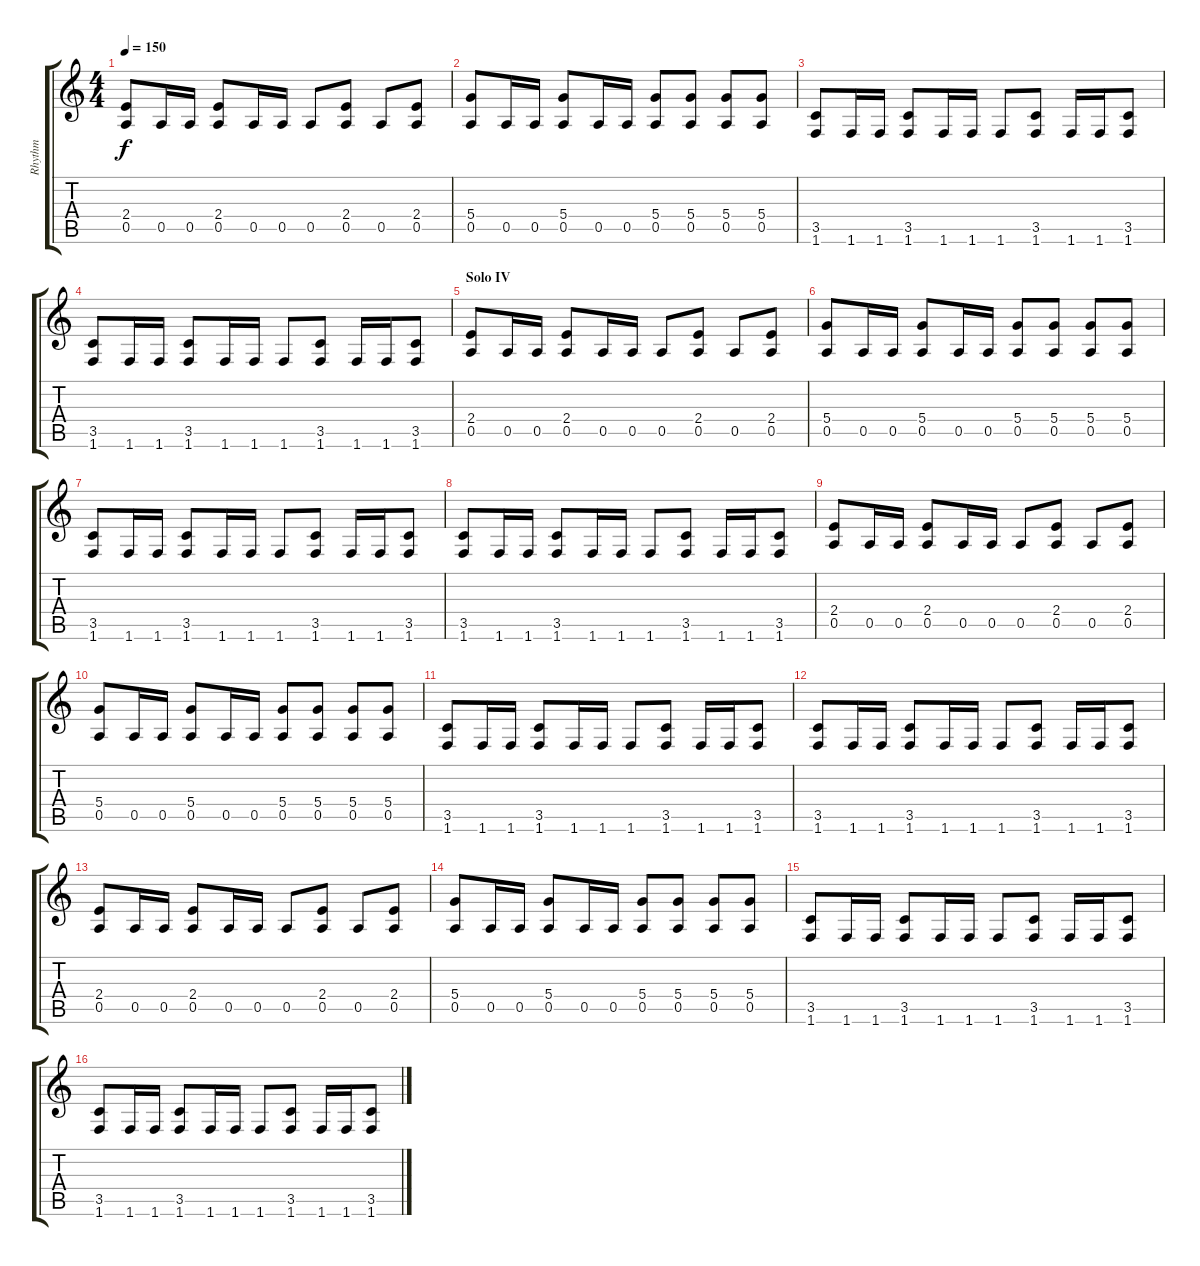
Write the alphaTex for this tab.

\track ("Rhythm" "Rhythm") {instrument distortionguitar}
\staff {score tabs}
\tuning (E4 B3 G3 D3 A2 E2) {hide}
\ts (4 4)
\tempo 150
\clef g2
\ks c
(2.4 0.5).8{dy f} 0.5.16 0.5.16 (2.4 0.5).8 0.5.16 0.5.16 0.5.8 (2.4 0.5).8 0.5.8 (2.4 0.5).8 |
(5.4 0.5).8 0.5.16 0.5.16 (5.4 0.5).8 0.5.16 0.5.16 (5.4 0.5).8 (5.4 0.5).8 (5.4 0.5).8 (5.4 0.5).8 |
(3.5 1.6).8 1.6.16 1.6.16 (3.5 1.6).8 1.6.16 1.6.16 1.6.8 (3.5 1.6).8 1.6.16 1.6.16 (3.5 1.6).8 |
(3.5 1.6).8 1.6.16 1.6.16 (3.5 1.6).8 1.6.16 1.6.16 1.6.8 (3.5 1.6).8 1.6.16 1.6.16 (3.5 1.6).8 |
\section ("" "Solo IV")
(2.4 0.5).8 0.5.16 0.5.16 (2.4 0.5).8 0.5.16 0.5.16 0.5.8 (2.4 0.5).8 0.5.8 (2.4 0.5).8 |
(5.4 0.5).8 0.5.16 0.5.16 (5.4 0.5).8 0.5.16 0.5.16 (5.4 0.5).8 (5.4 0.5).8 (5.4 0.5).8 (5.4 0.5).8 |
(3.5 1.6).8 1.6.16 1.6.16 (3.5 1.6).8 1.6.16 1.6.16 1.6.8 (3.5 1.6).8 1.6.16 1.6.16 (3.5 1.6).8 |
(3.5 1.6).8 1.6.16 1.6.16 (3.5 1.6).8 1.6.16 1.6.16 1.6.8 (3.5 1.6).8 1.6.16 1.6.16 (3.5 1.6).8 |
(2.4 0.5).8 0.5.16 0.5.16 (2.4 0.5).8 0.5.16 0.5.16 0.5.8 (2.4 0.5).8 0.5.8 (2.4 0.5).8 |
(5.4 0.5).8 0.5.16 0.5.16 (5.4 0.5).8 0.5.16 0.5.16 (5.4 0.5).8 (5.4 0.5).8 (5.4 0.5).8 (5.4 0.5).8 |
(3.5 1.6).8 1.6.16 1.6.16 (3.5 1.6).8 1.6.16 1.6.16 1.6.8 (3.5 1.6).8 1.6.16 1.6.16 (3.5 1.6).8 |
(3.5 1.6).8 1.6.16 1.6.16 (3.5 1.6).8 1.6.16 1.6.16 1.6.8 (3.5 1.6).8 1.6.16 1.6.16 (3.5 1.6).8 |
(2.4 0.5).8 0.5.16 0.5.16 (2.4 0.5).8 0.5.16 0.5.16 0.5.8 (2.4 0.5).8 0.5.8 (2.4 0.5).8 |
(5.4 0.5).8 0.5.16 0.5.16 (5.4 0.5).8 0.5.16 0.5.16 (5.4 0.5).8 (5.4 0.5).8 (5.4 0.5).8 (5.4 0.5).8 |
(3.5 1.6).8 1.6.16 1.6.16 (3.5 1.6).8 1.6.16 1.6.16 1.6.8 (3.5 1.6).8 1.6.16 1.6.16 (3.5 1.6).8 |
(3.5 1.6).8 1.6.16 1.6.16 (3.5 1.6).8 1.6.16 1.6.16 1.6.8 (3.5 1.6).8 1.6.16 1.6.16 (3.5 1.6).8
